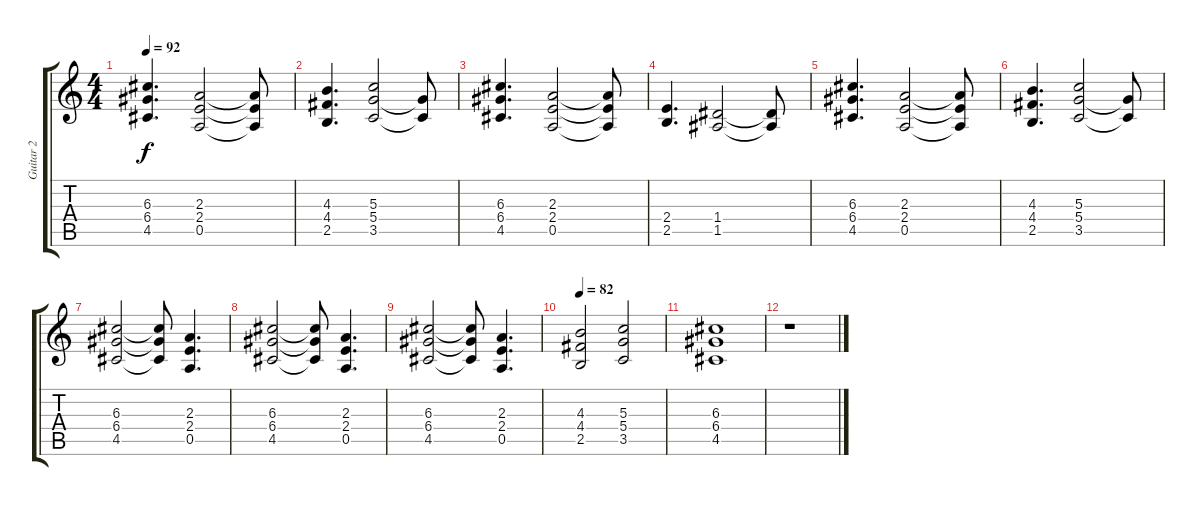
\track ("Guitar 2" "Guitar 2") {instrument distortionguitar}
\staff {score tabs}
\tuning (E4 B3 G3 D3 A2 E2) {hide}
\ts (4 4)
\tempo 92
\clef g2
\ks c
(6.3 6.4 4.5).4{d dy f} (2.3 2.4 0.5).2 (2.3{t} 2.4{t} 0.5{t}).8 |
(4.3 4.4 2.5).4{d} (5.3 5.4 3.5).2 (5.4{t} 3.5{t}).8 |
(6.3 6.4 4.5).4{d} (2.3 2.4 0.5).2 (2.3{t} 2.4{t} 0.5{t}).8 |
(2.4 2.5).4{d} (1.4 1.5).2 (1.4{t} 1.5{t}).8 |
(6.3 6.4 4.5).4{d} (2.3 2.4 0.5).2 (2.3{t} 2.4{t} 0.5{t}).8 |
(4.3 4.4 2.5).4{d} (5.3 5.4 3.5).2 (5.4{t} 3.5{t}).8 |
(6.3 6.4 4.5).2 (6.3{t} 6.4{t} 4.5{t}).8 (2.3 2.4 0.5).4{d} |
(6.3 6.4 4.5).2 (6.3{t} 6.4{t} 4.5{t}).8 (2.3 2.4 0.5).4{d} |
(6.3 6.4 4.5).2 (6.3{t} 6.4{t} 4.5{t}).8 (2.3 2.4 0.5).4{d} |
\tempo 82
(4.3 4.4 2.5).2 (5.3 5.4 3.5).2 |
(6.3 6.4 4.5).1 |
r.1
